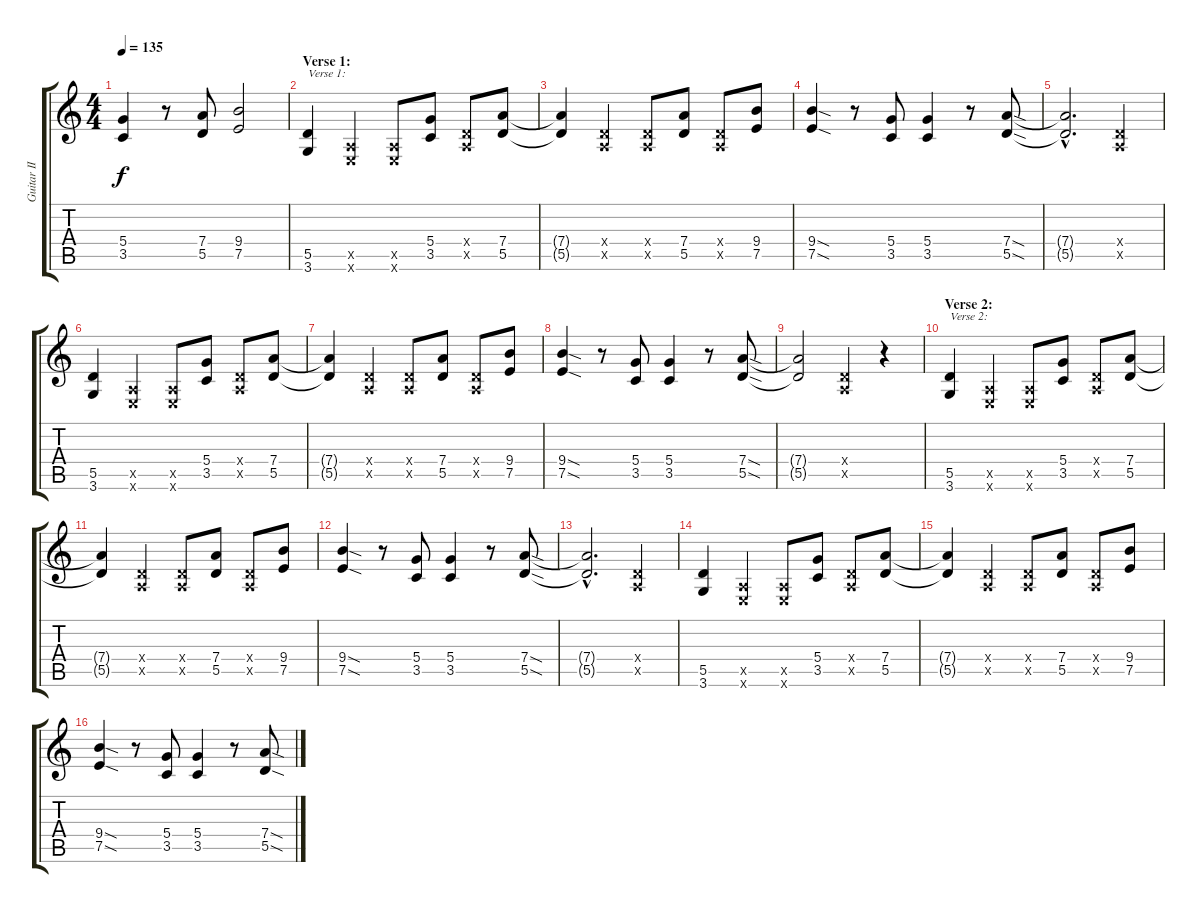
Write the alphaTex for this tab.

\track ("Guitar II" "Guitar II") {instrument overdrivenguitar}
\staff {score tabs}
\tuning (E4 B3 G3 D3 A2 E2) {hide}
\ts (4 4)
\tempo 135
\clef g2
\ks c
(5.4 3.5).4{dy f} r.8 (7.4 5.5).8 (9.4 7.5).2 |
\section ("" "Verse 1:")
(5.5 3.6).4{txt "Verse 1:"} (0.5{x} 0.6{x}).4 (0.5{x} 0.6{x}).8 (5.4 3.5).8 (0.4{x} 0.5{x}).8 (7.4 5.5).8 |
(7.4{t} 5.5{t}).4 (0.4{x} 0.5{x}).4 (0.4{x} 0.5{x}).8 (7.4 5.5).8 (0.4{x} 0.5{x}).8 (9.4 7.5).8 |
(9.4{sod} 7.5{sod}).4 r.8 (5.4 3.5).8 (5.4 3.5).4 r.8 (7.4{sod} 5.5{sod}).8 |
(7.4{hac t} 5.5{hac t}).2{d} (0.4{x} 0.5{x}).4 |
(5.5 3.6).4 (0.5{x} 0.6{x}).4 (0.5{x} 0.6{x}).8 (5.4 3.5).8 (0.4{x} 0.5{x}).8 (7.4 5.5).8 |
(7.4{t} 5.5{t}).4 (0.4{x} 0.5{x}).4 (0.4{x} 0.5{x}).8 (7.4 5.5).8 (0.4{x} 0.5{x}).8 (9.4 7.5).8 |
(9.4{sod} 7.5{sod}).4 r.8 (5.4 3.5).8 (5.4 3.5).4 r.8 (7.4{sod} 5.5{sod}).8 |
(7.4{t} 5.5{t}).2 (0.4{x} 0.5{x}).4 r.4 |
\section ("" "Verse 2:")
(5.5 3.6).4{txt "Verse 2:"} (0.5{x} 0.6{x}).4 (0.5{x} 0.6{x}).8 (5.4 3.5).8 (0.4{x} 0.5{x}).8 (7.4 5.5).8 |
(7.4{t} 5.5{t}).4 (0.4{x} 0.5{x}).4 (0.4{x} 0.5{x}).8 (7.4 5.5).8 (0.4{x} 0.5{x}).8 (9.4 7.5).8 |
(9.4{sod} 7.5{sod}).4 r.8 (5.4 3.5).8 (5.4 3.5).4 r.8 (7.4{sod} 5.5{sod}).8 |
(7.4{hac t} 5.5{hac t}).2{d} (0.4{x} 0.5{x}).4 |
(5.5 3.6).4 (0.5{x} 0.6{x}).4 (0.5{x} 0.6{x}).8 (5.4 3.5).8 (0.4{x} 0.5{x}).8 (7.4 5.5).8 |
(7.4{t} 5.5{t}).4 (0.4{x} 0.5{x}).4 (0.4{x} 0.5{x}).8 (7.4 5.5).8 (0.4{x} 0.5{x}).8 (9.4 7.5).8 |
(9.4{sod} 7.5{sod}).4 r.8 (5.4 3.5).8 (5.4 3.5).4 r.8 (7.4{sod} 5.5{sod}).8
